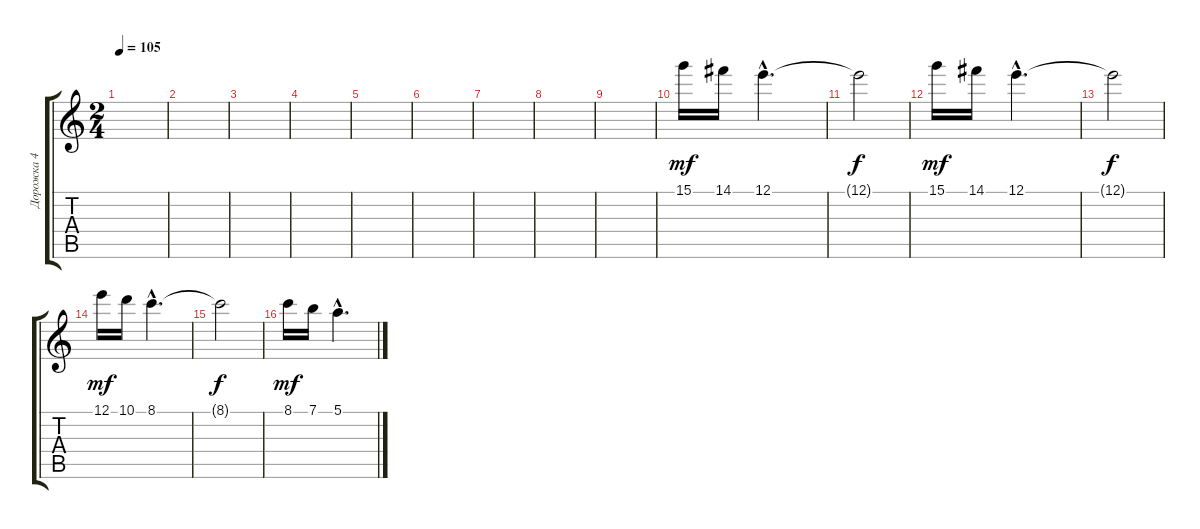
\track ("Дорожка 4" "Дорожка 4") {instrument overdrivenguitar}
\staff {score tabs}
\tuning (E4 B3 G3 D3 A2 E2) {hide}
\ts (2 4)
\tempo 105
\clef g2
\ks c
|
|
|
|
|
|
|
|
|
15.1.16{dy mf volume 14 balance 0} 14.1.16 12.1{hac}.4{d} |
12.1{t}.2{dy f} |
15.1.16{dy mf} 14.1.16 12.1{hac}.4{d} |
12.1{t}.2{dy f} |
12.1.16{dy mf} 10.1.16 8.1{hac}.4{d} |
8.1{t}.2{dy f} |
8.1.16{dy mf} 7.1.16 5.1{hac}.4{d}
